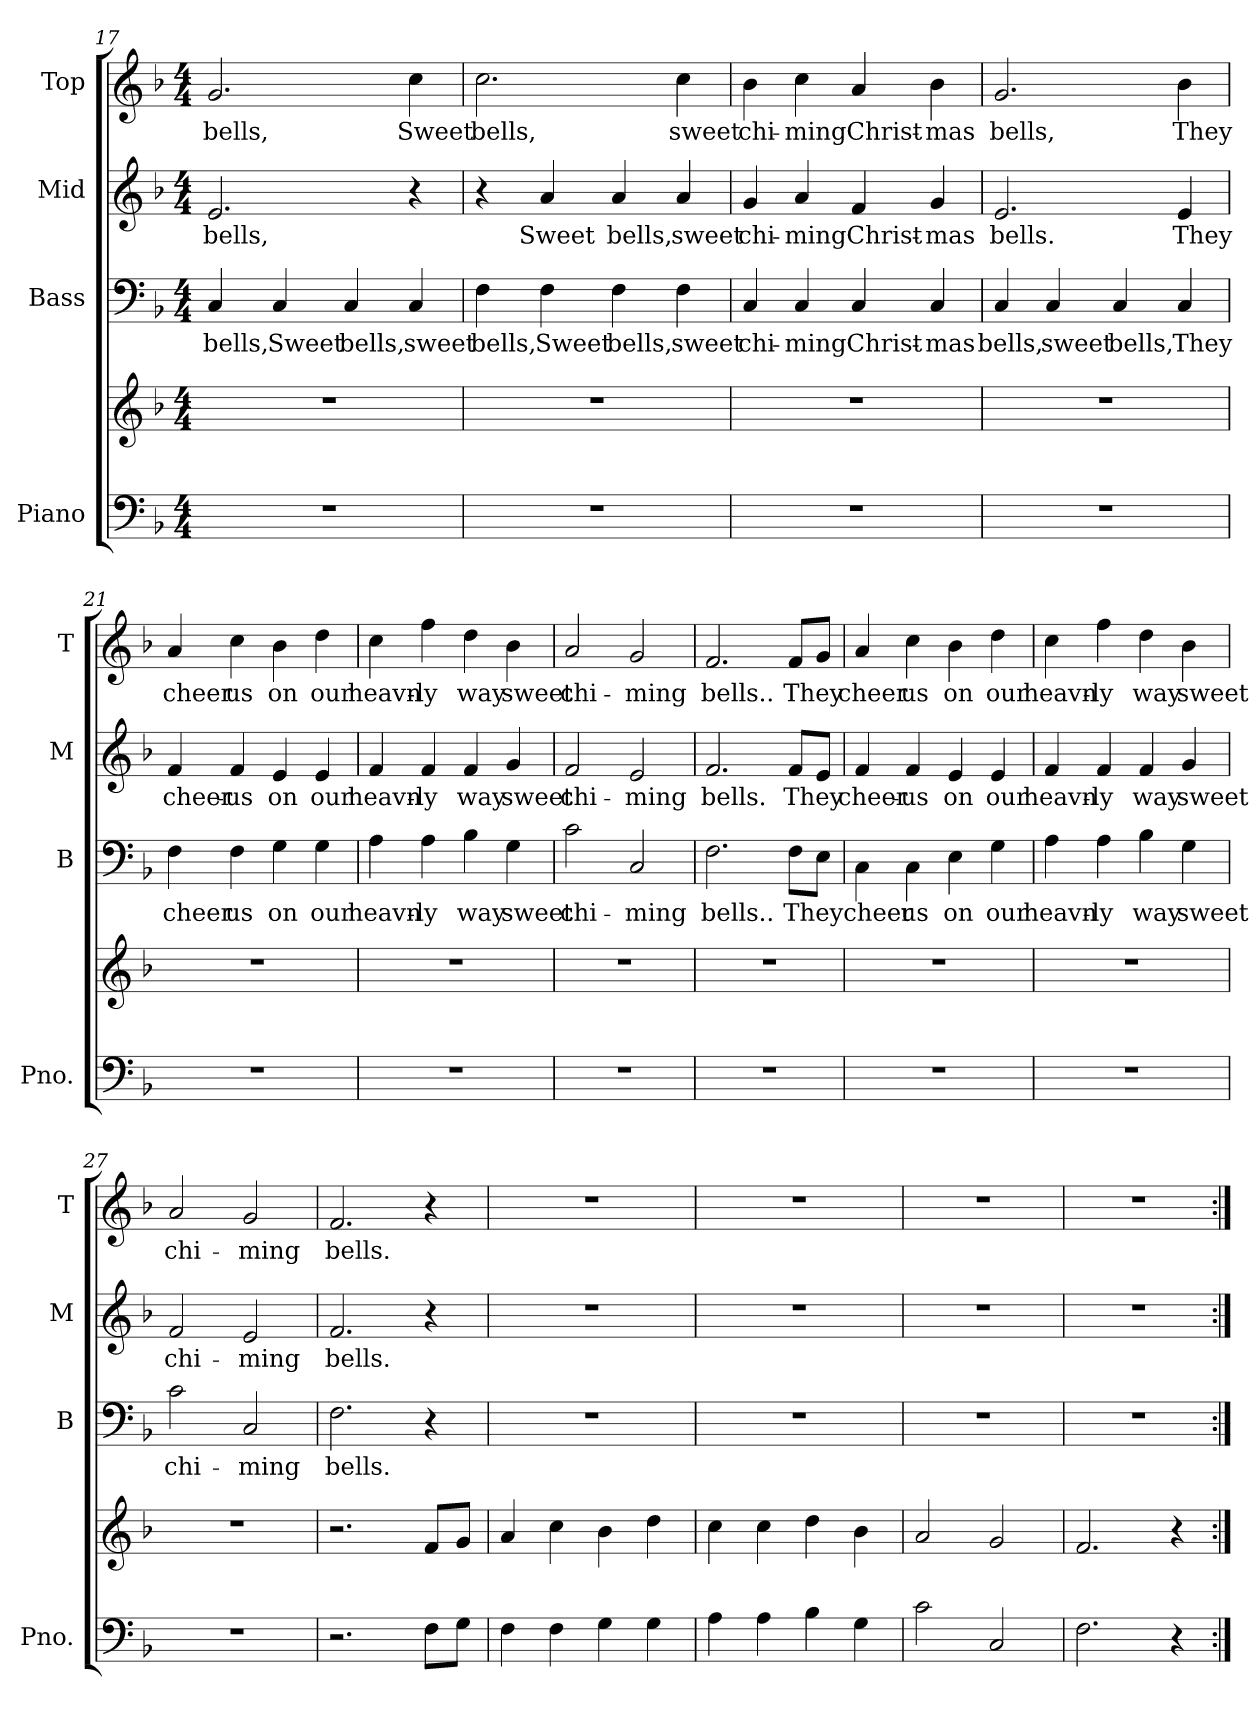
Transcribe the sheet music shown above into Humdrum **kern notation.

**kern	**kern	**kern	**text	**kern	**text	**kern	**text
*part4	*part4	*part3	*part3	*part2	*part2	*part1	*part1
*staff5	*staff4	*staff3	*staff3	*staff2	*staff2	*staff1	*staff1
*I"Piano	*	*I"Bass	*	*I"Mid	*	*I"Top	*
*I'Pno.	*	*I'B	*	*I'M	*	*I'T	*
*clefF4	*clefG2	*clefF4	*	*clefG2	*	*clefG2	*
*k[b-]	*k[b-]	*k[b-]	*	*k[b-]	*	*k[b-]	*
*F:	*F:	*F:	*	*F:	*	*F:	*
*M4/4	*M4/4	*M4/4	*	*M4/4	*	*M4/4	*
=17	=17	=17	=17	=17	=17	=17	=17
!	!	!	!LO:LY:b	!	!LO:LY:b	!	!LO:LY:b
1r	1r	4C/	bells,	2.e/	bells,	2.gZ/	bells,
!	!	!	!LO:LY:b	!	!	!	!
.	.	4C/	Sweet	.	.	.	.
!	!	!	!LO:LY:b	!	!	!	!
.	.	4C/	bells,	.	.	.	.
!	!	!	!LO:LY:b	!	!	!	!LO:LY:b
.	.	4C/	sweet	4r	.	4cc\	Sweet
=18	=18	=18	=18	=18	=18	=18	=18
!	!	!	!LO:LY:b	!	!	!	!LO:LY:b
1r	1r	4F\	bells,	4r	.	2.cc\	bells,
!	!	!	!LO:LY:b	!	!LO:LY:b	!	!
.	.	4F\	Sweet	4a/	Sweet	.	.
!	!	!	!LO:LY:b	!	!LO:LY:b	!	!
.	.	4F\	bells,	4a/	bells,	.	.
!	!	!	!LO:LY:b	!	!LO:LY:b	!	!LO:LY:b
.	.	4F\	sweet	4a/	sweet	4cc\	sweet
!!LO:PB:g=z
=19	=19	=19	=19	=19	=19	=19	=19
!	!	!	!LO:LY:b	!	!LO:LY:b	!	!LO:LY:b
1r	1r	4C/	chi-	4g/	chi-	4b-\	chi-
!	!	!	!LO:LY:b	!	!LO:LY:b	!	!LO:LY:b
.	.	4C/	ming	4a/	ming	4cc\	ming
!	!	!	!LO:LY:b	!	!LO:LY:b	!	!LO:LY:b
.	.	4C/	Christ-	4f/	Christ-	4a/	Christ-
!	!	!	!LO:LY:b	!	!LO:LY:b	!	!LO:LY:b
.	.	4C/	mas	4g/	mas	4b-\	mas
=20	=20	=20	=20	=20	=20	=20	=20
!	!	!	!LO:LY:b	!	!LO:LY:b	!	!LO:LY:b
1r	1r	4C/	bells,	2.e/	bells.	2.g/	bells,
!	!	!	!LO:LY:b	!	!	!	!
.	.	4C/	sweet	.	.	.	.
!	!	!	!LO:LY:b	!	!	!	!
.	.	4C/	bells,	.	.	.	.
!	!	!	!LO:LY:b	!	!LO:LY:b	!	!LO:LY:b
.	.	4C/	They	4e/	They	4b-\	They
=21	=21	=21	=21	=21	=21	=21	=21
!	!	!	!LO:LY:b	!	!LO:LY:b	!	!LO:LY:b
1r	1r	4F\	cheer	4f/	cheer-	4a/	cheer
!	!	!	!LO:LY:b	!	!LO:LY:b	!	!LO:LY:b
.	.	4F\	us	4f/	us	4cc\	us
!	!	!	!LO:LY:b	!	!LO:LY:b	!	!LO:LY:b
.	.	4G\	on	4e/	on	4b-\	on
!	!	!	!LO:LY:b	!	!LO:LY:b	!	!LO:LY:b
.	.	4G\	our	4e/	our	4dd\	our
=22	=22	=22	=22	=22	=22	=22	=22
!	!	!	!LO:LY:b	!	!LO:LY:b	!	!LO:LY:b
1r	1r	4A\	heavn-	4f/	heavn-	4cc\	heavn-
!	!	!	!LO:LY:b	!	!LO:LY:b	!	!LO:LY:b
.	.	4A\	-ly	4f/	-ly	4ff\	-ly
!	!	!	!LO:LY:b	!	!LO:LY:b	!	!LO:LY:b
.	.	4B-\	way	4f/	way	4dd\	way
!	!	!	!LO:LY:b	!	!LO:LY:b	!	!LO:LY:b
.	.	4G\	sweet	4g/	sweet	4b-\	sweet
!!LO:LB:g=z
=23	=23	=23	=23	=23	=23	=23	=23
!	!	!	!LO:LY:b	!	!LO:LY:b	!	!LO:LY:b
1r	1r	2c\	chi-	2f/	chi-	2a/	chi-
!	!	!	!LO:LY:b	!	!LO:LY:b	!	!LO:LY:b
.	.	2C/	-ming	2e/	-ming	2g/	-ming
=24	=24	=24	=24	=24	=24	=24	=24
!	!	!	!LO:LY:b	!	!LO:LY:b	!	!LO:LY:b
1r	1r	2.F\	bells..	2.f/	bells.	2.fZ/	bells..
!	!	!	!LO:LY:b	!	!LO:LY:b	!	!LO:LY:b
.	.	8F\L	They	8f/L	They	8f/L	They
.	.	8E\J	.	8e/J	.	8g/J	.
=25	=25	=25	=25	=25	=25	=25	=25
!	!	!	!LO:LY:b	!	!LO:LY:b	!	!LO:LY:b
1r	1r	4C\	cheer	4f/	cheer-	4a/	cheer
!	!	!	!LO:LY:b	!	!LO:LY:b	!	!LO:LY:b
.	.	4C\	us	4f/	us	4cc\	us
!	!	!	!LO:LY:b	!	!LO:LY:b	!	!LO:LY:b
.	.	4E\	on	4e/	on	4b-\	on
!	!	!	!LO:LY:b	!	!LO:LY:b	!	!LO:LY:b
.	.	4G\	our	4e/	our	4dd\	our
=26	=26	=26	=26	=26	=26	=26	=26
!	!	!	!LO:LY:b	!	!LO:LY:b	!	!LO:LY:b
1r	1r	4A\	heavn-	4f/	heavn-	4cc\	heavn-
!	!	!	!LO:LY:b	!	!LO:LY:b	!	!LO:LY:b
.	.	4A\	-ly	4f/	-ly	4ff\	-ly
!	!	!	!LO:LY:b	!	!LO:LY:b	!	!LO:LY:b
.	.	4B-\	way	4f/	way	4dd\	way
!	!	!	!LO:LY:b	!	!LO:LY:b	!	!LO:LY:b
.	.	4G\	sweet	4g/	sweet	4b-\	sweet
=27	=27	=27	=27	=27	=27	=27	=27
!	!	!	!LO:LY:b	!	!LO:LY:b	!	!LO:LY:b
1r	1r	2c\	chi-	2f/	chi-	2a/	chi-
!	!	!	!LO:LY:b	!	!LO:LY:b	!	!LO:LY:b
.	.	2C/	-ming	2e/	-ming	2g/	-ming
=28	=28	=28	=28	=28	=28	=28	=28
!	!	!	!LO:LY:b	!	!LO:LY:b	!	!LO:LY:b
2.r	2.r	2.F\	bells.	2.f/	bells.	2.f/	bells.
8F\L	8f/L	4r	.	4r	.	4r	.
8G\J	8g/J	.	.	.	.	.	.
=29	=29	=29	=29	=29	=29	=29	=29
4F\	4a/	1r	.	1r	.	1r	.
4F\	4cc\	.	.	.	.	.	.
4G\	4b-\	.	.	.	.	.	.
4G\	4dd\	.	.	.	.	.	.
!!LO:PB:g=z
=30	=30	=30	=30	=30	=30	=30	=30
4A\	4cc\	1r	.	1r	.	1r	.
4A\	4cc\	.	.	.	.	.	.
4B-\	4dd\	.	.	.	.	.	.
4G\	4b-\	.	.	.	.	.	.
=31	=31	=31	=31	=31	=31	=31	=31
2c\	2a/	1r	.	1r	.	1r	.
2C/	2g/	.	.	.	.	.	.
=32	=32	=32	=32	=32	=32	=32	=32
2.F\	2.f/	1r	.	1r	.	1r	.
4r	4r	.	.	.	.	.	.
=:|!	=:|!	=:|!	=:|!	=:|!	=:|!	=:|!	=:|!
*-	*-	*-	*-	*-	*-	*-	*-
